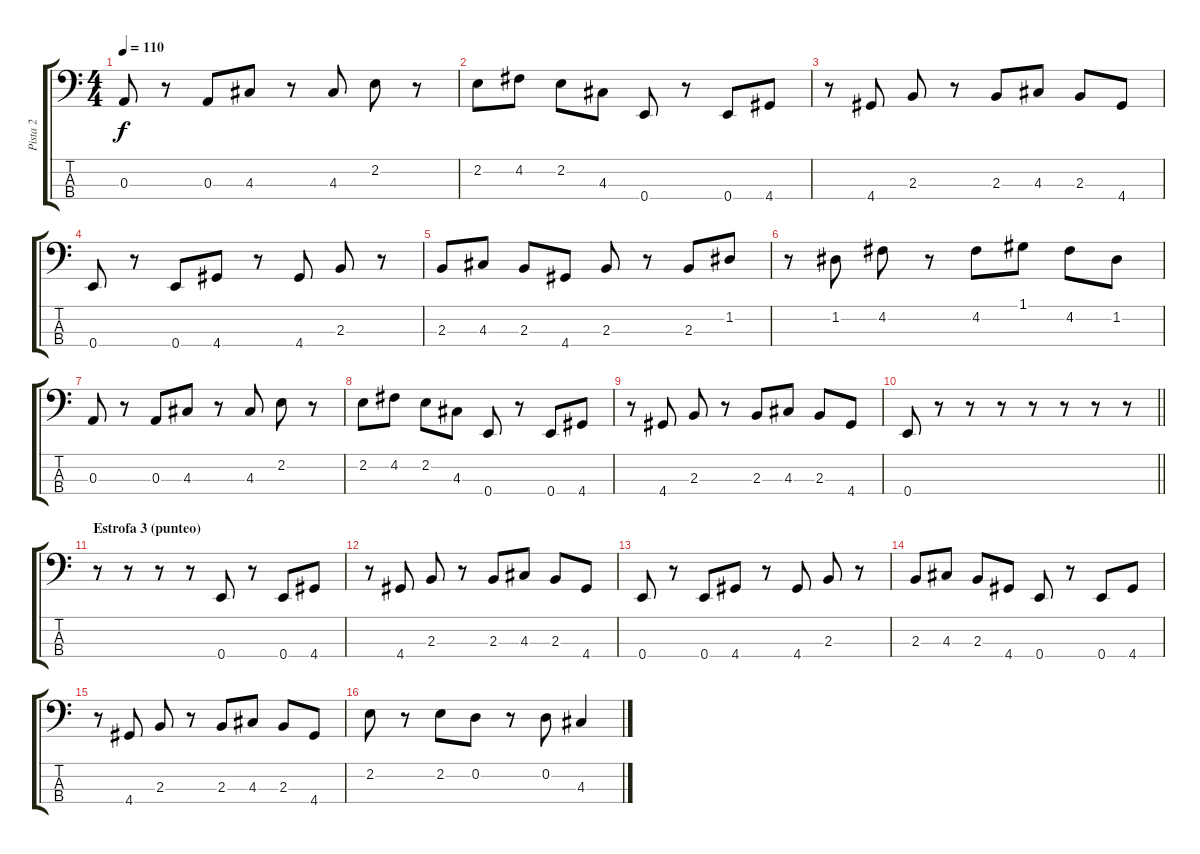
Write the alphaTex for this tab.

\track ("Pista 2" "Pista 2") {instrument electricbassfinger}
\staff {score tabs}
\tuning (G2 D2 A1 E1) {hide}
\ts (4 4)
\tempo 110
\clef f4
\ks c
0.3.8{dy f} r.8 0.3.8 4.3.8 r.8 4.3.8 2.2.8 r.8 |
2.2.8 4.2.8 2.2.8 4.3.8 0.4.8 r.8 0.4.8 4.4.8 |
r.8 4.4.8 2.3.8 r.8 2.3.8 4.3.8 2.3.8 4.4.8 |
0.4.8 r.8 0.4.8 4.4.8 r.8 4.4.8 2.3.8 r.8 |
2.3.8 4.3.8 2.3.8 4.4.8 2.3.8 r.8 2.3.8 1.2.8 |
r.8 1.2.8 4.2.8 r.8 4.2.8 1.1.8 4.2.8 1.2.8 |
0.3.8 r.8 0.3.8 4.3.8 r.8 4.3.8 2.2.8 r.8 |
2.2.8 4.2.8 2.2.8 4.3.8 0.4.8 r.8 0.4.8 4.4.8 |
r.8 4.4.8 2.3.8 r.8 2.3.8 4.3.8 2.3.8 4.4.8 |
\barLineRight lightlight
0.4.8 r.8 r.8 r.8 r.8 r.8 r.8 r.8 |
\section ("" "Estrofa 3 (punteo)")
r.8 r.8 r.8 r.8 0.4.8 r.8 0.4.8 4.4.8 |
r.8 4.4.8 2.3.8 r.8 2.3.8 4.3.8 2.3.8 4.4.8 |
0.4.8 r.8 0.4.8 4.4.8 r.8 4.4.8 2.3.8 r.8 |
2.3.8 4.3.8 2.3.8 4.4.8 0.4.8 r.8 0.4.8 4.4.8 |
r.8 4.4.8 2.3.8 r.8 2.3.8 4.3.8 2.3.8 4.4.8 |
2.2.8 r.8 2.2.8 0.2.8 r.8 0.2.8 4.3.4
